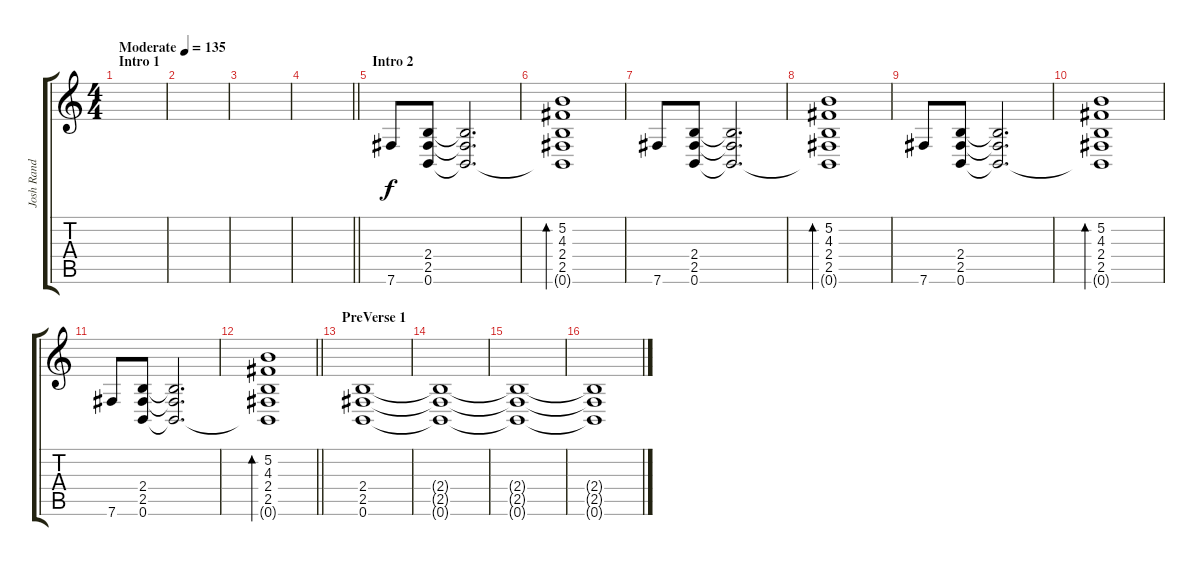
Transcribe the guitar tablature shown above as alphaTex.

\track ("Josh Rand" "Josh Rand") {instrument distortionguitar}
\staff {score tabs}
\tuning (B3 Gb3 D3 A2 E2 B1) {hide}
\ts (4 4)
\section ("" "Intro 1")
\tempo (135 "Moderate")
\clef g2
\ks c
|
|
|
\barLineRight lightlight
|
\section ("" "Intro 2")
7.6.8 (2.4 2.5 0.6).8 (2.4{t} 2.5{t} 0.6{t}).2{d} |
(5.2 4.3 2.4 2.5 0.6{t}).1{bd 240} |
7.6.8 (2.4 2.5 0.6).8 (2.4{t} 2.5{t} 0.6{t}).2{d} |
(5.2 4.3 2.4 2.5 0.6{t}).1{bd 240} |
7.6.8 (2.4 2.5 0.6).8 (2.4{t} 2.5{t} 0.6{t}).2{d} |
(5.2 4.3 2.4 2.5 0.6{t}).1{bd 240} |
7.6.8 (2.4 2.5 0.6).8 (2.4{t} 2.5{t} 0.6{t}).2{d} |
\barLineRight lightlight
(5.2 4.3 2.4 2.5 0.6{t}).1{bd 240} |
\section ("" "PreVerse 1")
(2.4 2.5 0.6).1{volume 10} |
(2.4{t} 2.5{t} 0.6{t}).1 |
(2.4{t} 2.5{t} 0.6{t}).1 |
(2.4{t} 2.5{t} 0.6{t}).1
